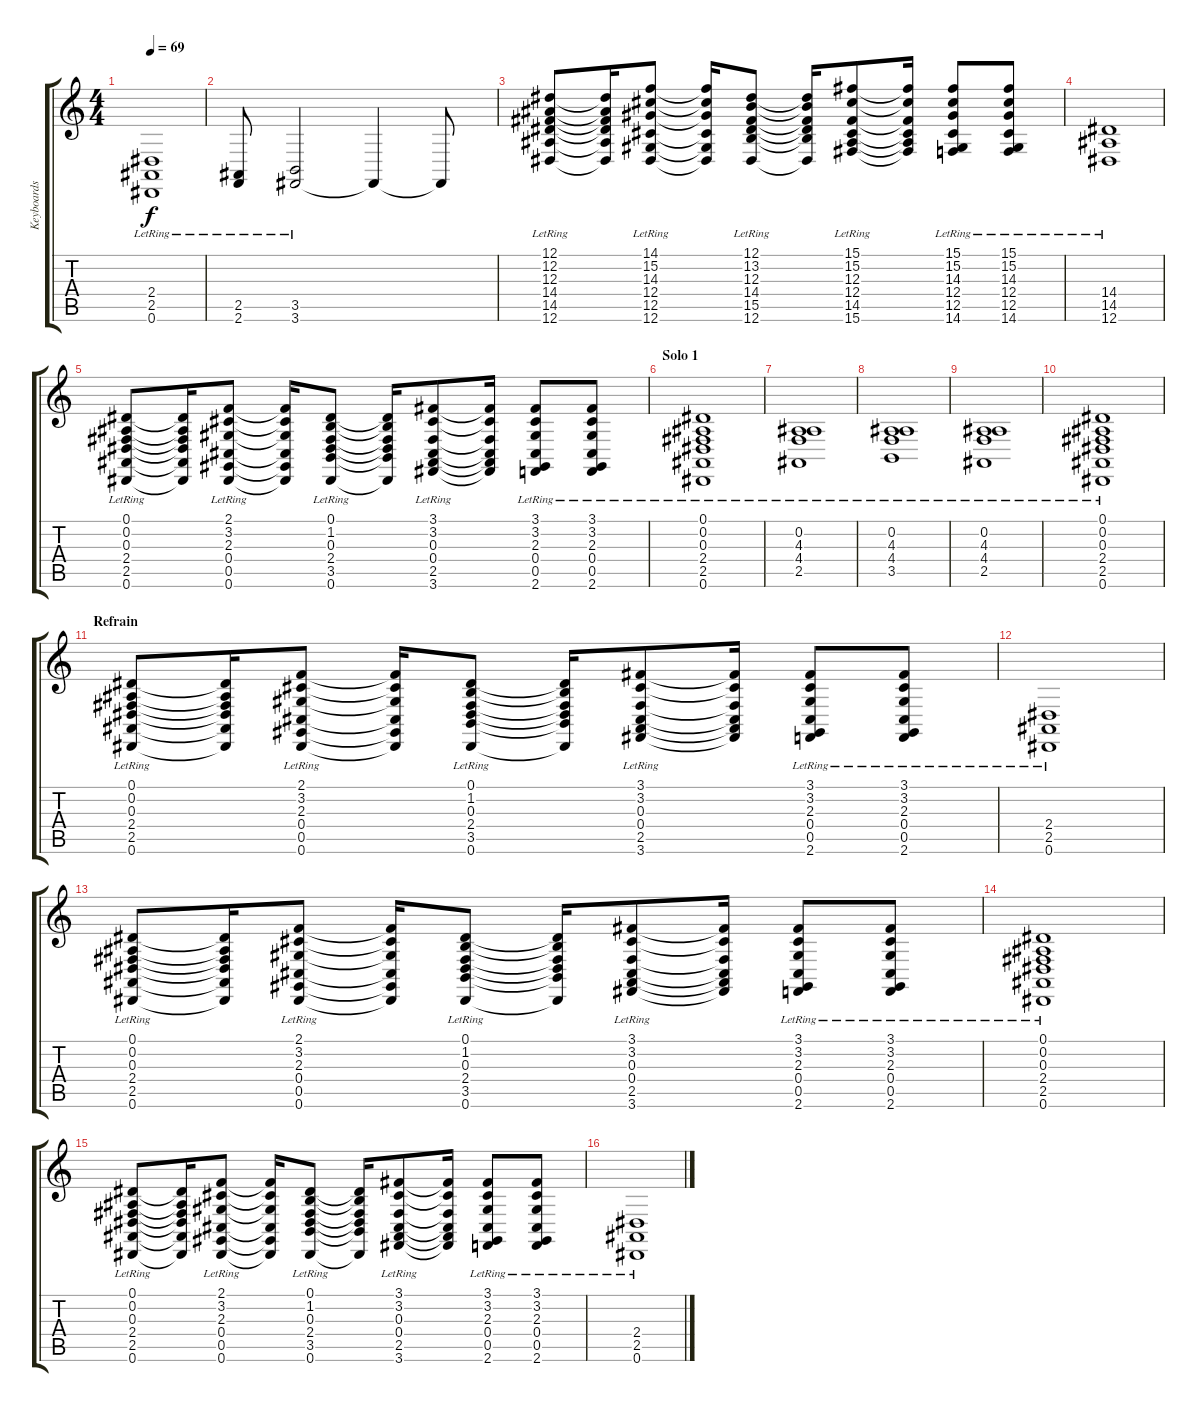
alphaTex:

\track ("Keyboards II" "Keyboards ") {instrument stringensemble1}
\staff {score tabs}
\tuning (Eb4 Bb3 Gb3 Db3 Ab2 Eb2) {hide}
\ts (4 4)
\tempo 69
\clef g2
\ks c
(2.4{lr} 2.5{lr} 0.6{lr}).1{dy f} |
(2.5{lr} 2.6{lr}).8 (3.5{lr} 3.6{lr}).2 3.6{t}.4 3.6{t}.8 |
(12.1{lr} 12.2{lr} 12.3{lr} 14.4{lr} 14.5{lr} 12.6{lr}).8 (12.1{t} 12.2{t} 12.3{t} 14.4{t} 14.5{t} 12.6{t}).16 (14.1{lr} 15.2{lr} 14.3{lr} 12.4{lr} 12.5{lr} 12.6{lr}).8 (14.1{t} 15.2{t} 14.3{t} 12.4{t} 12.5{t} 12.6{t}).16 (12.1{lr} 13.2{lr} 12.3{lr} 14.4{lr} 15.5{lr} 12.6{lr}).8 (12.1{t} 13.2{t} 12.3{t} 14.4{t} 15.5{t} 12.6{t}).16 (15.1{lr} 15.2{lr} 12.3{lr} 12.4{lr} 14.5{lr} 15.6{lr}).8 (15.1{t} 15.2{t} 12.3{t} 12.4{t} 14.5{t} 15.6{t}).16 (15.1{lr} 15.2{lr} 14.3{lr} 12.4{lr} 12.5{lr} 14.6{lr}).8 (15.1{lr} 15.2{lr} 14.3{lr} 12.4{lr} 12.5{lr} 14.6{lr}).8 |
(14.4{lr} 14.5{lr} 12.6{lr}).1 |
(0.1{lr} 0.2{lr} 0.3{lr} 2.4{lr} 2.5{lr} 0.6{lr}).8 (0.1{t} 0.2{t} 0.3{t} 2.4{t} 2.5{t} 0.6{t}).16 (2.1{lr} 3.2{lr} 2.3{lr} 0.4{lr} 0.5{lr} 0.6{lr}).8 (2.1{t} 3.2{t} 2.3{t} 0.4{t} 0.5{t} 0.6{t}).16 (0.1{lr} 1.2{lr} 0.3{lr} 2.4{lr} 3.5{lr} 0.6{lr}).8 (0.1{t} 1.2{t} 0.3{t} 2.4{t} 3.5{t} 0.6{t}).16 (3.1{lr} 3.2{lr} 0.3{lr} 0.4{lr} 2.5{lr} 3.6{lr}).8 (3.1{t} 3.2{t} 0.3{t} 0.4{t} 2.5{t} 3.6{t}).16 (3.1{lr} 3.2{lr} 2.3{lr} 0.4{lr} 0.5{lr} 2.6{lr}).8 (3.1{lr} 3.2{lr} 2.3{lr} 0.4{lr} 0.5{lr} 2.6{lr}).8 |
\section ("" "Solo 1")
(0.1{lr} 0.2{lr} 0.3{lr} 2.4{lr} 2.5{lr} 0.6{lr}).1 |
(0.2{lr} 4.3{lr} 4.4{lr} 2.5{lr}).1 |
(0.2{lr} 4.3{lr} 4.4{lr} 3.5{lr}).1 |
(0.2{lr} 4.3{lr} 4.4{lr} 2.5{lr}).1 |
(0.1{lr} 0.2{lr} 0.3{lr} 2.4{lr} 2.5{lr} 0.6{lr}).1 |
\section ("" "Refrain")
(0.1{lr} 0.2{lr} 0.3{lr} 2.4{lr} 2.5{lr} 0.6{lr}).8 (0.1{t} 0.2{t} 0.3{t} 2.4{t} 2.5{t} 0.6{t}).16 (2.1{lr} 3.2{lr} 2.3{lr} 0.4{lr} 0.5{lr} 0.6{lr}).8 (2.1{t} 3.2{t} 2.3{t} 0.4{t} 0.5{t} 0.6{t}).16 (0.1{lr} 1.2{lr} 0.3{lr} 2.4{lr} 3.5{lr} 0.6{lr}).8 (0.1{t} 1.2{t} 0.3{t} 2.4{t} 3.5{t} 0.6{t}).16 (3.1{lr} 3.2{lr} 0.3{lr} 0.4{lr} 2.5{lr} 3.6{lr}).8 (3.1{t} 3.2{t} 0.3{t} 0.4{t} 2.5{t} 3.6{t}).16 (3.1{lr} 3.2{lr} 2.3{lr} 0.4{lr} 0.5{lr} 2.6{lr}).8 (3.1{lr} 3.2{lr} 2.3{lr} 0.4{lr} 0.5{lr} 2.6{lr}).8 |
(2.4{lr} 2.5{lr} 0.6{lr}).1 |
(0.1{lr} 0.2{lr} 0.3{lr} 2.4{lr} 2.5{lr} 0.6{lr}).8 (0.1{t} 0.2{t} 0.3{t} 2.4{t} 2.5{t} 0.6{t}).16 (2.1{lr} 3.2{lr} 2.3{lr} 0.4{lr} 0.5{lr} 0.6{lr}).8 (2.1{t} 3.2{t} 2.3{t} 0.4{t} 0.5{t} 0.6{t}).16 (0.1{lr} 1.2{lr} 0.3{lr} 2.4{lr} 3.5{lr} 0.6{lr}).8 (0.1{t} 1.2{t} 0.3{t} 2.4{t} 3.5{t} 0.6{t}).16 (3.1{lr} 3.2{lr} 0.3{lr} 0.4{lr} 2.5{lr} 3.6{lr}).8 (3.1{t} 3.2{t} 0.3{t} 0.4{t} 2.5{t} 3.6{t}).16 (3.1{lr} 3.2{lr} 2.3{lr} 0.4{lr} 0.5{lr} 2.6{lr}).8 (3.1{lr} 3.2{lr} 2.3{lr} 0.4{lr} 0.5{lr} 2.6{lr}).8 |
(0.1{lr} 0.2{lr} 0.3{lr} 2.4{lr} 2.5{lr} 0.6{lr}).1 |
(0.1{lr} 0.2{lr} 0.3{lr} 2.4{lr} 2.5{lr} 0.6{lr}).8 (0.1{t} 0.2{t} 0.3{t} 2.4{t} 2.5{t} 0.6{t}).16 (2.1{lr} 3.2{lr} 2.3{lr} 0.4{lr} 0.5{lr} 0.6{lr}).8 (2.1{t} 3.2{t} 2.3{t} 0.4{t} 0.5{t} 0.6{t}).16 (0.1{lr} 1.2{lr} 0.3{lr} 2.4{lr} 3.5{lr} 0.6{lr}).8 (0.1{t} 1.2{t} 0.3{t} 2.4{t} 3.5{t} 0.6{t}).16 (3.1{lr} 3.2{lr} 0.3{lr} 0.4{lr} 2.5{lr} 3.6{lr}).8 (3.1{t} 3.2{t} 0.3{t} 0.4{t} 2.5{t} 3.6{t}).16 (3.1{lr} 3.2{lr} 2.3{lr} 0.4{lr} 0.5{lr} 2.6{lr}).8 (3.1{lr} 3.2{lr} 2.3{lr} 0.4{lr} 0.5{lr} 2.6{lr}).8 |
(2.4{lr} 2.5{lr} 0.6{lr}).1
